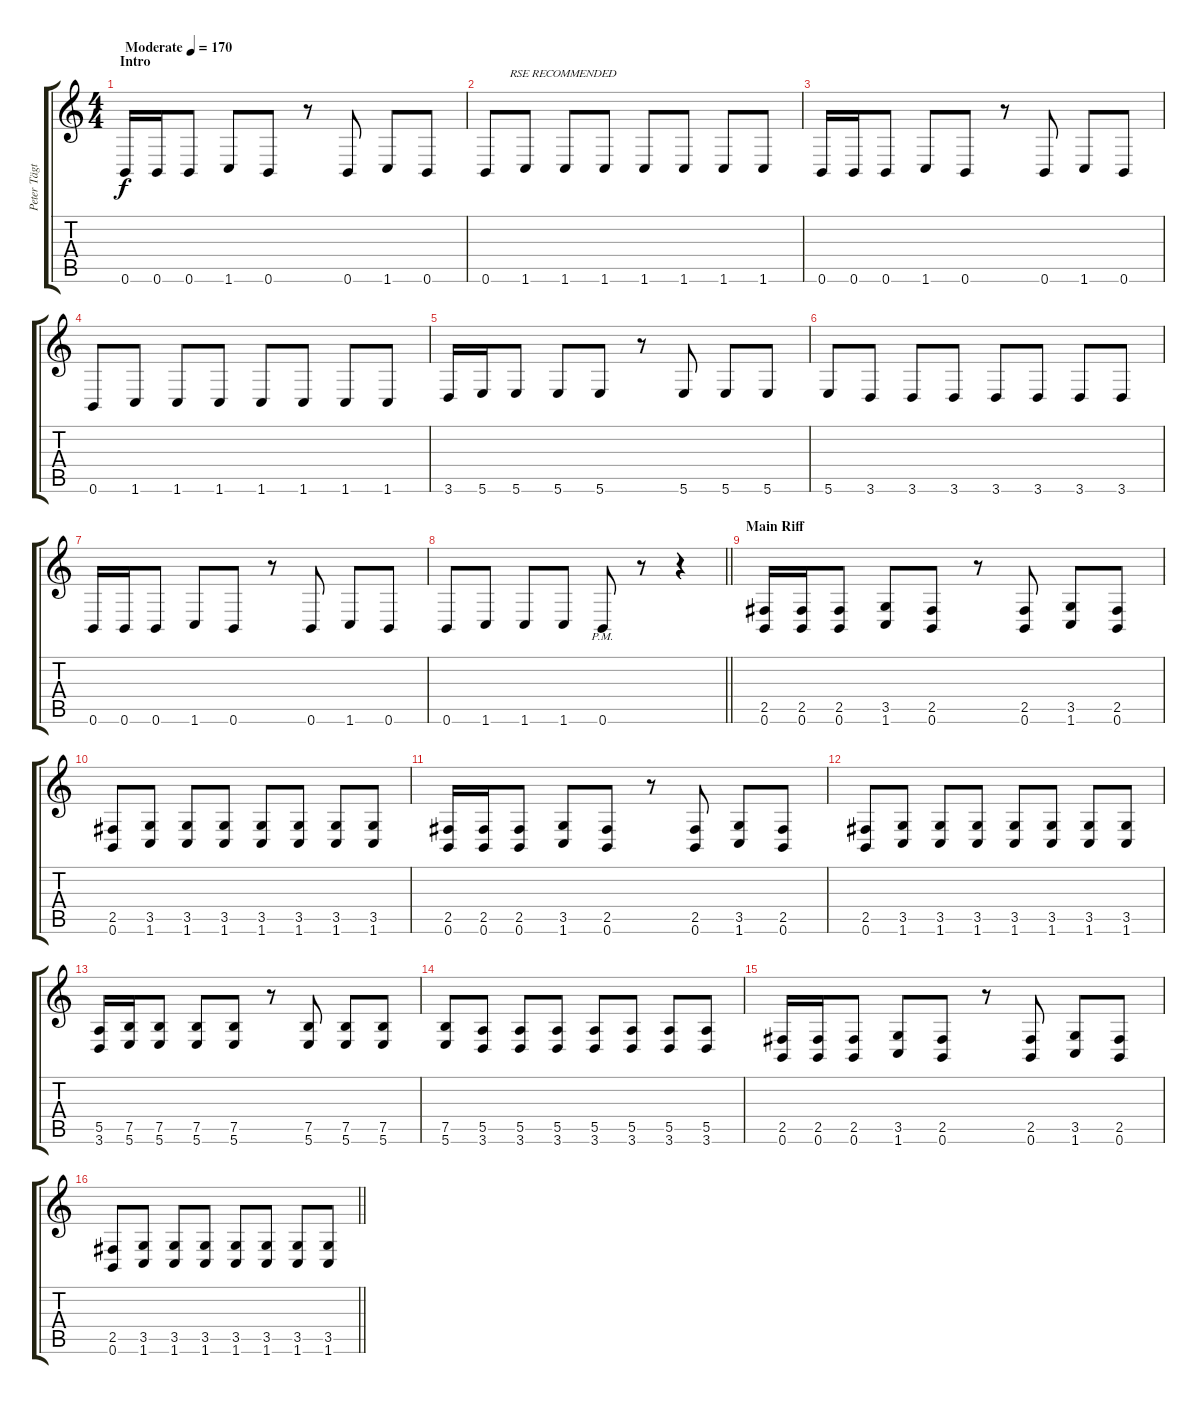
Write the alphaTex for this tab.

\track ("Peter Tägtgren " "Peter Tägt") {instrument distortionguitar}
\staff {score tabs}
\tuning (B3 Gb3 D3 A2 E2 B1) {hide}
\ts (4 4)
\section ("" "Intro")
\tempo (170 "Moderate")
\clef g2
\ks c
0.6.16{dy f instrument distortionguitar} 0.6.16 0.6.8 1.6.8 0.6.8 r.8 0.6.8 1.6.8 0.6.8 |
0.6.8{txt "        RSE RECOMMENDED"} 1.6.8 1.6.8 1.6.8 1.6.8 1.6.8 1.6.8 1.6.8 |
0.6.16 0.6.16 0.6.8 1.6.8 0.6.8 r.8 0.6.8 1.6.8 0.6.8 |
0.6.8 1.6.8 1.6.8 1.6.8 1.6.8 1.6.8 1.6.8 1.6.8 |
3.6.16 5.6.16 5.6.8 5.6.8 5.6.8 r.8 5.6.8 5.6.8 5.6.8 |
5.6.8 3.6.8 3.6.8 3.6.8 3.6.8 3.6.8 3.6.8 3.6.8 |
0.6.16 0.6.16 0.6.8 1.6.8 0.6.8 r.8 0.6.8 1.6.8 0.6.8 |
\barLineRight lightlight
0.6.8 1.6.8 1.6.8 1.6.8 0.6{pm}.8 r.8 r.4 |
\section ("" "Main Riff")
(2.5 0.6).16 (2.5 0.6).16 (2.5 0.6).8 (3.5 1.6).8 (2.5 0.6).8 r.8 (2.5 0.6).8 (3.5 1.6).8 (2.5 0.6).8 |
(2.5 0.6).8 (3.5 1.6).8 (3.5 1.6).8 (3.5 1.6).8 (3.5 1.6).8 (3.5 1.6).8 (3.5 1.6).8 (3.5 1.6).8 |
(2.5 0.6).16 (2.5 0.6).16 (2.5 0.6).8 (3.5 1.6).8 (2.5 0.6).8 r.8 (2.5 0.6).8 (3.5 1.6).8 (2.5 0.6).8 |
(2.5 0.6).8 (3.5 1.6).8 (3.5 1.6).8 (3.5 1.6).8 (3.5 1.6).8 (3.5 1.6).8 (3.5 1.6).8 (3.5 1.6).8 |
(5.5 3.6).16 (7.5 5.6).16 (7.5 5.6).8 (7.5 5.6).8 (7.5 5.6).8 r.8 (7.5 5.6).8 (7.5 5.6).8 (7.5 5.6).8 |
(7.5 5.6).8 (5.5 3.6).8 (5.5 3.6).8 (5.5 3.6).8 (5.5 3.6).8 (5.5 3.6).8 (5.5 3.6).8 (5.5 3.6).8 |
(2.5 0.6).16 (2.5 0.6).16 (2.5 0.6).8 (3.5 1.6).8 (2.5 0.6).8 r.8 (2.5 0.6).8 (3.5 1.6).8 (2.5 0.6).8 |
\barLineRight lightlight
(2.5 0.6).8 (3.5 1.6).8 (3.5 1.6).8 (3.5 1.6).8 (3.5 1.6).8 (3.5 1.6).8 (3.5 1.6).8 (3.5 1.6).8
